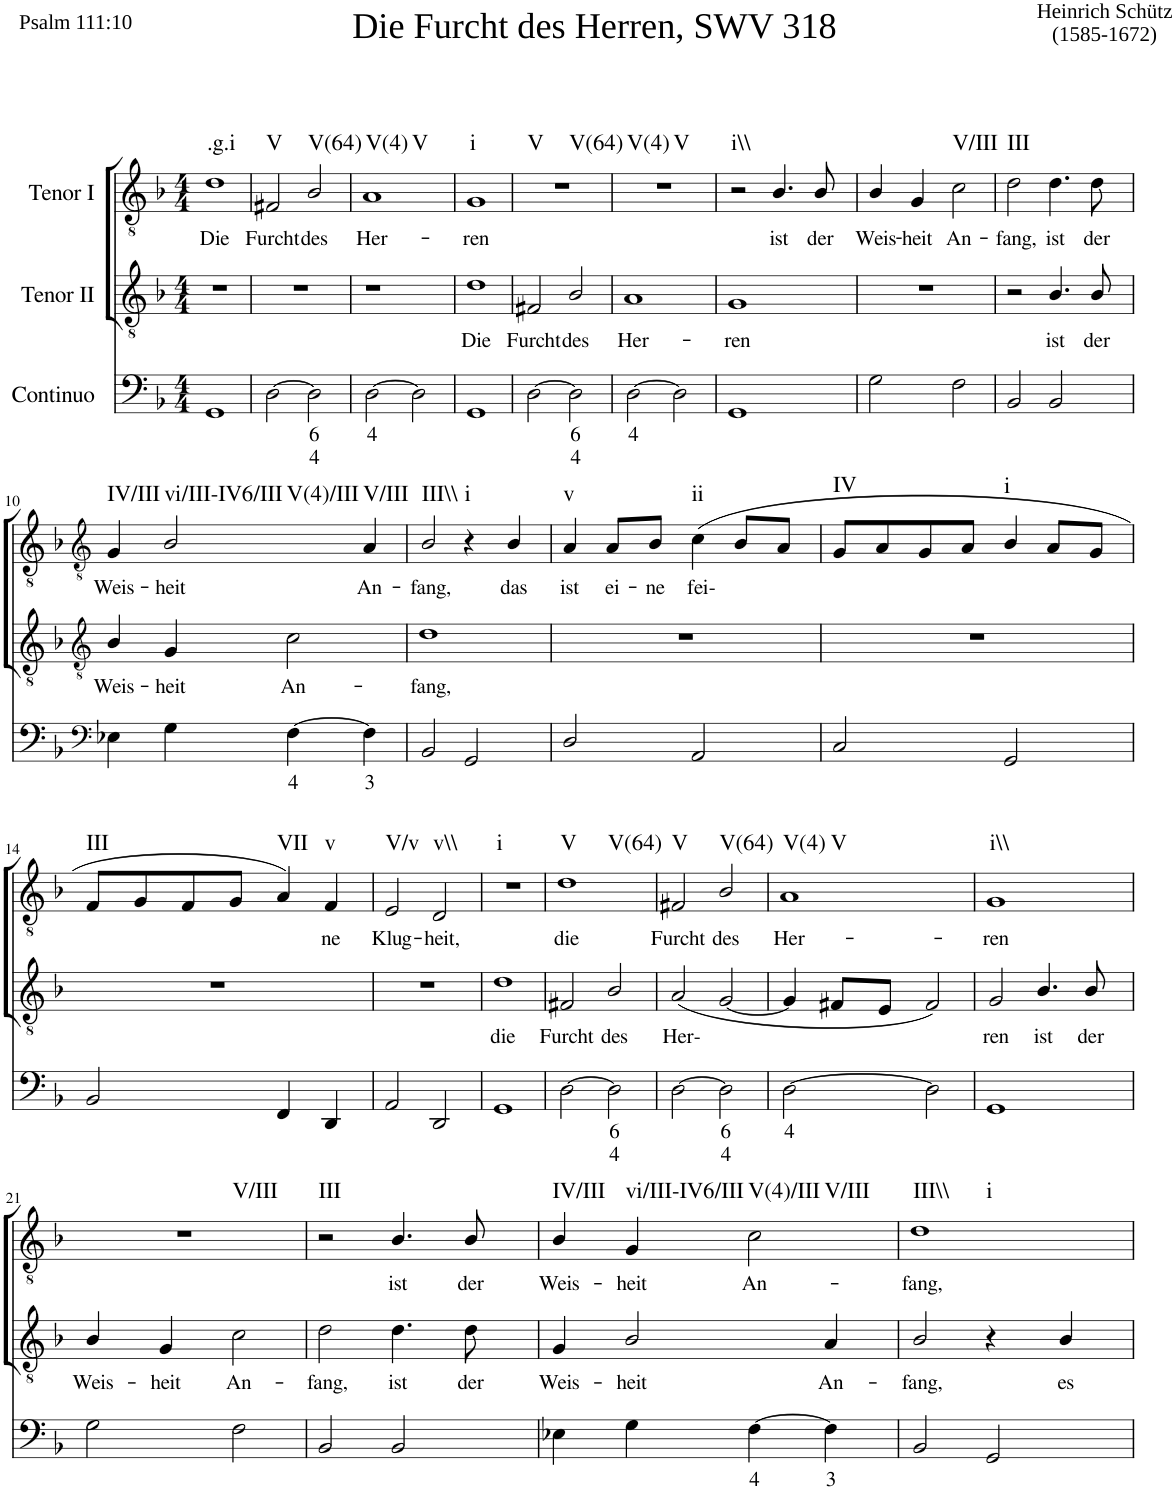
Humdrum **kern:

**kern	**text	**text	**kern	**text	**kern	**text	**harte
*part3	*part3	*part3	*part2	*part2	*part1	*part1	*part1
*staff3	*staff3	*staff3	*staff2	*staff2	*staff1	*staff1	*
*I"Continuo	*	*	*I"Tenor II	*	*I"Tenor I	*	*
*clefF4	*	*	*clefGv2	*	*clefGv2	*	*
*k[b-]	*	*	*k[b-]	*	*k[b-]	*	*
*M4/4	*	*	*M4/4	*	*M4/4	*	*
=1	=1	=1	=1	=1	=1	=1	=1
!	!	!	!	!	!LO:TX:a:t=Die Furcht des Herren, SWV 318	!	!
!	!	!	!	!	!LO:TX:a:t=Heinrich Schütz	!	!
!	!	!	!	!	!LO:TX:a:t=(1585-1672)	!	!
!	!	!	!	!	!LO:TX:a:t=Psalm 111&colon;10	!	!
!	!	!	!	!	!	!LO:LY:b	!LO:H:kt=.g.i
1GG	.	.	1r	.	1d	Die	N
=2	=2	=2	=2	=2	=2	=2	=2
!	!	!	!	!	!	!LO:LY:b	!LO:H:kt=V
[2D\	.	.	1r	.	2F#X/	Furcht	N
!	!LO:LY:b	!LO:LY:b	!	!	!	!LO:LY:b	!LO:H:kt=V(64)
2D\]	6	4	.	.	2B-/	des	N
=3	=3	=3	=3	=3	=3	=3	=3
!	!LO:LY:b	!	!	!	!	!LO:LY:b	!LO:H:n=1:kt=V(4)
!	!	!	!	!	!	!	!LO:H:n=2:kt=V
[2D\	4	.	1r	.	1A	Her-	N N
2D\]	.	.	.	.	.	.	.
=4	=4	=4	=4	=4	=4	=4	=4
!	!	!	!	!LO:LY:b	!	!LO:LY:b	!LO:H:kt=i
1GG	.	.	1d	Die	1G	ren	N
=5	=5	=5	=5	=5	=5	=5	=5
!	!	!	!	!LO:LY:b	!	!	!LO:H:n=1:kt=V
!	!	!	!	!	!	!	!LO:H:n=2:kt=V(64)
[2D\	.	.	2F#X/	Furcht	1r	.	N N
!	!LO:LY:b	!LO:LY:b	!	!LO:LY:b	!	!	!
2D\]	6	4	2B-/	des	.	.	.
=6	=6	=6	=6	=6	=6	=6	=6
!	!LO:LY:b	!	!	!LO:LY:b	!	!	!LO:H:n=1:kt=V(4)
!	!	!	!	!	!	!	!LO:H:n=2:kt=V
[2D\	4	.	1A	Her-	1r	.	N N
2D\]	.	.	.	.	.	.	.
=7	=7	=7	=7	=7	=7	=7	=7
!	!	!	!	!LO:LY:b	!	!	!LO:H:kt=i\\
1GG	.	.	1G	ren	2r	.	N
!	!	!	!	!	!	!LO:LY:b	!
.	.	.	.	.	4.B-/	ist	.
!	!	!	!	!	!	!LO:LY:b	!
.	.	.	.	.	8B-/	der	.
=8	=8	=8	=8	=8	=8	=8	=8
!	!	!	!	!	!	!LO:LY:b	!
2G\	.	.	1r	.	4B-/	Weis-	.
!	!	!	!	!	!	!LO:LY:b	!
.	.	.	.	.	4G/	heit	.
!	!	!	!	!	!	!LO:LY:b	!LO:H:kt=V/III
2F\	.	.	.	.	2c\	An-	N
=9	=9	=9	=9	=9	=9	=9	=9
!	!	!	!	!	!	!LO:LY:b	!LO:H:kt=III
2BB-/	.	.	2r	.	2d\	fang,	N
!	!	!	!	!LO:LY:b	!	!LO:LY:b	!
2BB-/	.	.	4.B-/	ist	4.d\	ist	.
!	!	!	!	!LO:LY:b	!	!LO:LY:b	!
.	.	.	8B-/	der	8d\	der	.
!!LO:LB:g=z
=10	=10	=10	=10	=10	=10	=10	=10
*clefF4	*	*	*clefGv2	*	*clefGv2	*	*
!	!	!	!	!LO:LY:b	!	!LO:LY:b	!LO:H:kt=IV/III
4E-X\	.	.	4B-/	Weis-	4G/	Weis-	N
!	!	!	!	!LO:LY:b	!	!LO:LY:b	!LO:H:n=1:kt=vi/III-IV6/III
!	!	!	!	!	!	!	!LO:H:n=2:kt=V(4)/III
4G\	.	.	4G/	heit	2B-/	heit	N N
!	!LO:LY:b	!	!	!LO:LY:b	!	!	!
[4F\	4	.	2c\	An-	.	.	.
!	!LO:LY:b	!	!	!	!	!LO:LY:b	!LO:H:kt=V/III
4F\]	3	.	.	.	4A/	An-	N
=11	=11	=11	=11	=11	=11	=11	=11
!	!	!	!	!LO:LY:b	!	!LO:LY:b	!LO:H:kt=III\\
2BB-/	.	.	1d	fang,	2B-/	fang,	N
!	!	!	!	!	!	!	!LO:H:kt=i
2GG/	.	.	.	.	4r	.	N
!	!	!	!	!	!	!LO:LY:b	!
.	.	.	.	.	4B-/	das	.
=12	=12	=12	=12	=12	=12	=12	=12
!	!	!	!	!	!	!LO:LY:b	!LO:H:kt=v
2D/	.	.	1r	.	4A/	ist	N
!	!	!	!	!	!	!LO:LY:b	!
.	.	.	.	.	8A/L	ei-	.
!	!	!	!	!	!	!LO:LY:b	!
.	.	.	.	.	8B-/J	ne	.
!	!	!	!	!	!	!LO:LY:b	!LO:H:kt=ii
2AA/	.	.	.	.	(4c\	fei-	N
.	.	.	.	.	8B-/L	.	.
.	.	.	.	.	8A/J	.	.
=13	=13	=13	=13	=13	=13	=13	=13
!	!	!	!	!	!	!	!LO:H:kt=IV
2C/	.	.	1r	.	8G/L	.	N
.	.	.	.	.	8A/	.	.
.	.	.	.	.	8G/	.	.
.	.	.	.	.	8A/J	.	.
!	!	!	!	!	!	!	!LO:H:kt=i
2GG/	.	.	.	.	4B-/	.	N
.	.	.	.	.	8A/L	.	.
.	.	.	.	.	8G/J	.	.
!!LO:LB:g=z
=14	=14	=14	=14	=14	=14	=14	=14
!	!	!	!	!	!	!	!LO:H:kt=III
2BB-/	.	.	1r	.	8F/L	.	N
.	.	.	.	.	8G/	.	.
.	.	.	.	.	8F/	.	.
.	.	.	.	.	8G/J	.	.
!	!	!	!	!	!	!	!LO:H:kt=VII
4FF/	.	.	.	.	4A/)	.	N
!	!	!	!	!	!	!LO:LY:b	!LO:H:kt=v
4DD/	.	.	.	.	4F/	ne	N
=15	=15	=15	=15	=15	=15	=15	=15
!	!	!	!	!	!	!LO:LY:b	!LO:H:kt=V/v
2AA/	.	.	1r	.	2E/	Klug-	N
!	!	!	!	!	!	!LO:LY:b	!LO:H:kt=v\\
2DD/	.	.	.	.	2D/	heit,	N
=16	=16	=16	=16	=16	=16	=16	=16
!	!	!	!	!LO:LY:b	!	!	!LO:H:kt=i
1GG	.	.	1d	die	1r	.	N
=17	=17	=17	=17	=17	=17	=17	=17
!	!	!	!	!LO:LY:b	!	!LO:LY:b	!LO:H:n=1:kt=V
!	!	!	!	!	!	!	!LO:H:n=2:kt=V(64)
[2D\	.	.	2F#X/	Furcht	1d	die	N N
!	!LO:LY:b	!LO:LY:b	!	!LO:LY:b	!	!	!
2D\]	6	4	2B-/	des	.	.	.
=18	=18	=18	=18	=18	=18	=18	=18
!	!	!	!	!LO:LY:b	!	!LO:LY:b	!LO:H:kt=V
[2D\	.	.	(2A/	Her-	2F#X/	Furcht	N
!	!LO:LY:b	!LO:LY:b	!	!	!	!LO:LY:b	!LO:H:kt=V(64)
2D\]	6	4	[2G/	.	2B-/	des	N
=19	=19	=19	=19	=19	=19	=19	=19
!	!LO:LY:b	!	!	!	!	!LO:LY:b	!LO:H:n=1:kt=V(4)
!	!	!	!	!	!	!	!LO:H:n=2:kt=V
[2D\	4	.	4G/]	.	1A	Her-	N N
.	.	.	8F#X/L	.	.	.	.
.	.	.	8E/J	.	.	.	.
2D\]	.	.	2F#/)	.	.	.	.
=20	=20	=20	=20	=20	=20	=20	=20
!	!	!	!	!LO:LY:b	!	!LO:LY:b	!LO:H:kt=i\\
1GG	.	.	2G/	ren	1G	ren	N
!	!	!	!	!LO:LY:b	!	!	!
.	.	.	4.B-/	ist	.	.	.
!	!	!	!	!LO:LY:b	!	!	!
.	.	.	8B-/	der	.	.	.
!!LO:LB:g=z
=21	=21	=21	=21	=21	=21	=21	=21
!	!	!	!	!LO:LY:b	!	!	!LO:H:kt=V/III
2G\	.	.	4B-/	Weis-	1r	.	N
!	!	!	!	!LO:LY:b	!	!	!
.	.	.	4G/	heit	.	.	.
!	!	!	!	!LO:LY:b	!	!	!
2F\	.	.	2c\	An-	.	.	.
=22	=22	=22	=22	=22	=22	=22	=22
!	!	!	!	!LO:LY:b	!	!	!LO:H:kt=III
2BB-/	.	.	2d\	fang,	2r	.	N
!	!	!	!	!LO:LY:b	!	!LO:LY:b	!
2BB-/	.	.	4.d\	ist	4.B-/	ist	.
!	!	!	!	!LO:LY:b	!	!LO:LY:b	!
.	.	.	8d\	der	8B-/	der	.
=23	=23	=23	=23	=23	=23	=23	=23
!	!	!	!	!LO:LY:b	!	!LO:LY:b	!LO:H:kt=IV/III
4E-X\	.	.	4G/	Weis-	4B-/	Weis-	N
!	!	!	!	!LO:LY:b	!	!LO:LY:b	!LO:H:kt=vi/III-IV6/III
4G\	.	.	2B-/	heit	4G/	heit	N
!	!LO:LY:b	!	!	!	!	!LO:LY:b	!LO:H:n=1:kt=V(4)/III
!	!	!	!	!	!	!	!LO:H:n=2:kt=V/III
[4F\	4	.	.	.	2c\	An-	N N
!	!LO:LY:b	!	!	!LO:LY:b	!	!	!
4F\]	3	.	4A/	An-	.	.	.
=24	=24	=24	=24	=24	=24	=24	=24
!	!	!	!	!LO:LY:b	!	!LO:LY:b	!LO:H:n=1:kt=III\\
!	!	!	!	!	!	!	!LO:H:n=2:kt=i
2BB-/	.	.	2B-/	fang,	1d	fang,	N N
2GG/	.	.	4r	.	.	.	.
!	!	!	!	!LO:LY:b	!	!	!
.	.	.	4B-/	es	.	.	.
=	=	=	=	=	=	=	=
*-	*-	*-	*-	*-	*-	*-	*-
